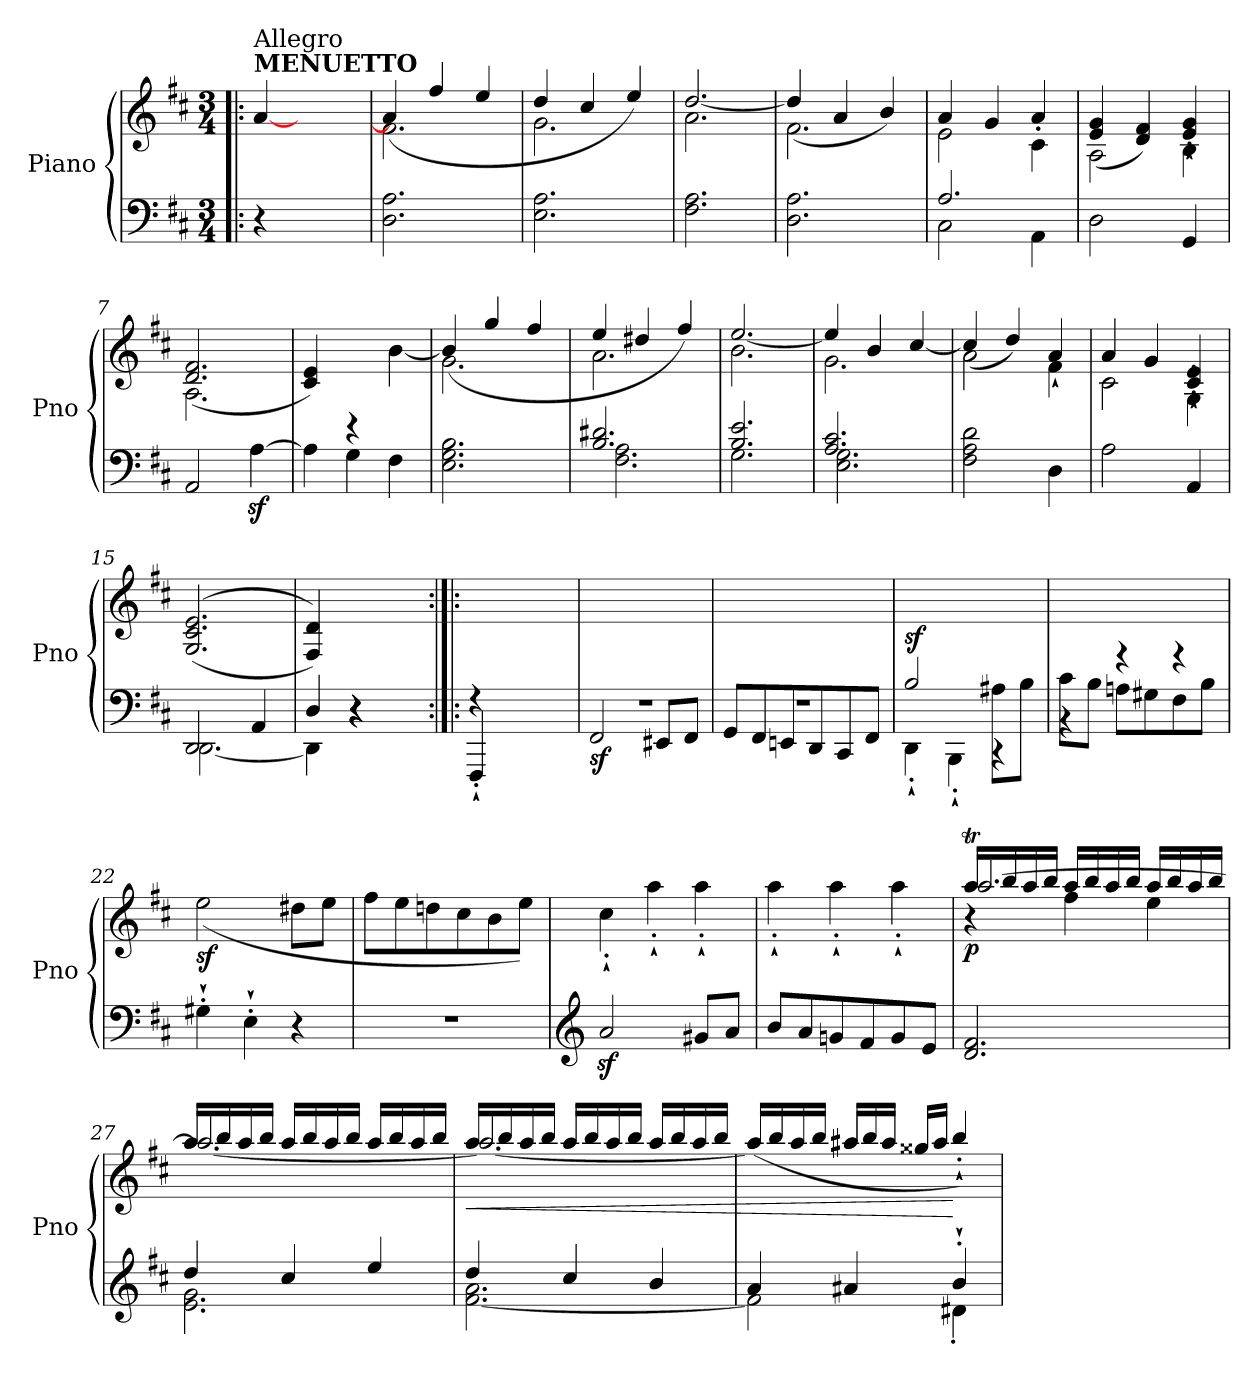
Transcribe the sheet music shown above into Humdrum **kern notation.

**kern	**kern	**dynam
*part1	*part1	*part1
*staff2	*staff1	*staff1/2
*I"Piano	*	*
*I'Pno	*	*
*clefF4	*clefG2	*
*k[f#c#]	*k[f#c#]	*
*M3/4	*M3/4	*
=!|:	=!|:	=!|:
*	*^	*
!	!LO:TX:a:B:t=MENUETTO	!	!
!	!LO:TX:a:t=Allegro	!	!
!	!	!	!LO:DY:b
!	!	!	!LO:DY:n=1:b
4r	2.ryy	[4a/	p other-dynamics
2ryy	.	2ryy	.
=1	=1	=1	=1
2.D\ 2.A\	2.f#\	(>4a/]	.
.	.	4ff#/	.
.	.	4ee/	.
=2	=2	=2	=2
2.E\ 2.A\	2.g\	4dd/	.
.	.	4cc#/	.
.	.	4ee/)	.
=3	=3	=3	=3
2.F#\ 2.A\	2.a\	[2.dd/	.
=4	=4	=4	=4
2.D\ 2.A\	2.f#\	(>4dd/]	.
.	.	4a/	.
.	.	4b/)	.
=5	=5	=5	=5
*^	*	*	*
2.A/	2C#\	2e\	4a/	.
.	.	.	4g/	.
.	4AA\	4c#'\	4a'`/	.
*v	*v	*	*	*
=6	=6	=6	=6
2D\	2A\	(>4e/ 4g/	.
.	.	4d/ 4f#/)	.
4GG/	4B'\	4e/'` 4g/'`	.
=7	=7	=7	=7
2AA/	2.A\	(>2.d/ 2.f#/	.
[4Az<\	.	.	.
!!LO:LB:g=z	!!
=8	=8	=8	=8
*^	*	*	*
4ryy	4A\]	2.ryy	4c#/ 4e/)	.
4r	4G\	.	4ryy	.
4ryy	4F#\	.	[4b\	.
*v	*v	*	*	*
=9	=9	=9	=9
2.E\ 2.G\ 2.B\	2.g\	(>4b/]	.
.	.	4gg/	.
.	.	4ff#/	.
!!LO:LB:g=z	!!
=10	=10	=10	=10
*^	*	*	*
2.B/ 2.d#X/	2.F#\ 2.A\	2.a\	4ee/	.
.	.	.	4dd#X/	.
.	.	.	4ff#/)	.
!!LO:LB:g=z	!!
=11	=11	=11	=11	=11
2.B/ 2.e/	2.G\	2.b\	[2.ee/	.
=12	=12	=12	=12	=12
2.A/ 2.c#/	2.E\ 2.G\	2.g\	4ee/]	.
.	.	.	4b/	.
.	.	.	[4cc#/	.
*v	*v	*	*	*
=13	=13	=13	=13
2F#\ 2A\ 2d\	2a\	(>4cc#/]	.
.	.	4dd/)	.
4D\	4f#'\	4a'`/	.
=14	=14	=14	=14
2A\	2c#\	4a/	.
.	.	4g/	.
4AA/	4G'\	4c#/'` 4e/'`	.
=15	=15	=15	=15
*^	*	*	*
2DD/	[2.DD\	2.ryy	(>(>2.G/ 2.c#/ 2.e/	.
4AA/	.	.	.	.
=16	=16	=16	=16	=16
*	*^	*	*	*
4ryy	4D/	4DD\]	2.ryy	4F#/ 4d/))	.
4r	4r	4r	.	2ryy	.
4ryy	4ryy	4ryy	.	.	.
*	*v	*v	*	*	*
*	*	*v	*v	*
=17:|!|:	=17:|!|:	=17:|!|:	=17:|!|:
4r	4FFF#'`/	2.ryy	.
2ryy	2ryy	.	.
=18	=18	=18	=18
!	!	!	!LO:DY:b=2
2.r	2FF#/	2.ryy	sf
.	8EE#X/L	.	.
.	8FF#/J	.	.
=19	=19	=19	=19
2.r	8GG/L	2.ryy	.
.	8FF#/	.	.
.	8EEn/	.	.
.	8DD/	.	.
.	8CC#/	.	.
.	8FF#/J	.	.
!!LO:LB:g=z
=20	=20	=20	=20
!	!	!	!LO:DY:b
2B/	4DD'`\	2.ryy	sf
.	4BBB'`\	.	.
8A#X\L	4rCC	.	.
8B\J	.	.	.
!!LO:PB:g=z
=21	=21	=21	=21
8c#\L	4r	2.ryy	.
8B\J	.	.	.
4r	8An\L	.	.
.	8G#X\	.	.
4r	8F#\	.	.
.	8B\J	.	.
!!LO:PB:g=z
=22	=22	=22	=22
*	*	*^	*
!	!	!	!	!LO:DY:b
*v	*v	*	*	*
4G#X'`\	2.ryy	(<2ee\	sf
4E'`\	.	.	.
4r	.	8dd#X\L	.
.	.	8ee\J	.
=23	=23	=23	=23
2.r	2.ryy	8ff#\L	.
.	.	8ee\	.
.	.	8ddn\	.
.	.	8cc#\	.
.	.	8b\	.
.	.	8ee\J)	.
=24	=24	=24	=24
*clefG2	*	*	*
2az</	2.ryy	4cc#'`\	.
.	.	4aa'`\	.
8g#X/L	.	4aa'`\	.
8a/J	.	.	.
=25	=25	=25	=25
8b/L	2.ryy	4aa'`\	.
8a/	.	.	.
8gn/	.	4aa'`\	.
8f#/	.	.	.
8g/	.	4aa'`\	.
8e/J	.	.	.
=26	=26	=26	=26
*	*	*^	*
!	!	!	!	!LO:DY:b
2.d/ 2.f#/	16aaTLL	4r	[2.aa/	p
.	16bb	.	.	.
.	16aa	.	.	.
.	16bbJJ	.	.	.
.	16aaLL	(<4ff#\	.	.
.	16bb	.	.	.
.	16aa	.	.	.
.	16bbJJ	.	.	.
.	16aaLL	4ee\	.	.
.	16bb	.	.	.
.	16aa	.	.	.
.	16bbJJ	.	.	.
*	*	*v	*v	*
!!LO:LB:g=z
=27	=27	=27	=27
*^	*	*	*
4dd/	2.e\ 2.g\	16aaLL	2.aa/_	.
.	.	16bb	.	.
.	.	16aa	.	.
.	.	16bbJJ	.	.
4cc#/	.	16aaLL	.	.
.	.	16bb	.	.
.	.	16aa	.	.
.	.	16bbJJ	.	.
4ee/	.	16aaLL	.	.
.	.	16bb	.	.
.	.	16aa	.	.
.	.	16bbJJ	.	.
=28	=28	=28	=28	=28
!	!	!	!	!LO:HP:b
4dd/	[2.f#\ 2.a\	16aaLL	2.aa/_	<
.	.	16bb	.	.
.	.	16aa	.	.
.	.	16bbJJ	.	.
4cc#/	.	16aaLL	.	.
.	.	16bb	.	.
.	.	16aa	.	.
.	.	16bbJJ	.	.
4b/	.	16aaLL	.	.
.	.	16bb	.	.
.	.	16aa	.	.
.	.	16bbJJ	.	.
=29	=29	=29	=29	=29
4a/	2f#\]	16aaLL	(>4aa/]	.
.	.	16bb	.	.
.	.	16aa	.	.
.	.	16bbTTTJJ	.	.
*	*	*Xtuplet	*	*
4a#X/	.	20aa#XLL	4aa#/	.
.	.	20bb	.	.
.	.	20aa#JJ	.	.
.	.	20gg##X/LL	.	.
.	.	20aa#/JJ	.	.
4b'`/)	4d#X'\	4ryy	4bb'`/)	[
*v	*v	*	*	*
*	*v	*v	*
=	=	=
*-	*-	*-
